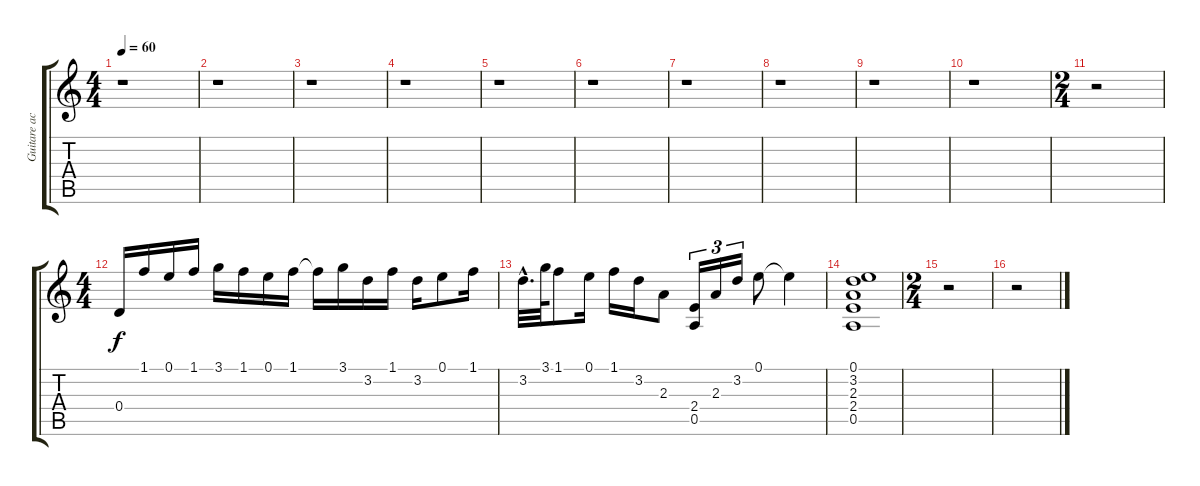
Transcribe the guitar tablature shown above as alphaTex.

\track ("Guitare accoustique 2" "Guitare ac") {instrument acousticguitarsteel}
\staff {score tabs}
\tuning (E4 B3 G3 D3 A2 E2) {hide}
\ts (4 4)
\tempo 60
\clef g2
\ks c
r.1{dy f} |
r.1 |
r.1 |
r.1 |
r.1 |
r.1 |
r.1 |
r.1 |
r.1 |
r.1 |
\ts (2 4)
r.2 |
\ts (4 4)
0.4.16 1.1.16 0.1.16 1.1.16 3.1.16 1.1.16 0.1.16 1.1.16 1.1{t}.16 3.1.16 3.2.16 1.1.16 3.2.16 0.1.8 1.1.16 |
3.2{hac}.32{d} 3.1.64 1.1.8 0.1.16 1.1.16 3.2.16 2.3.8 (2.4 0.5).16{tu (3 2)} 2.3.16{tu (3 2)} 3.2.16{tu (3 2)} 0.1.8 0.1{t}.4 |
(0.1 3.2 2.3 2.4 0.5).1 |
\ts (2 4)
r.2 |
r.2
